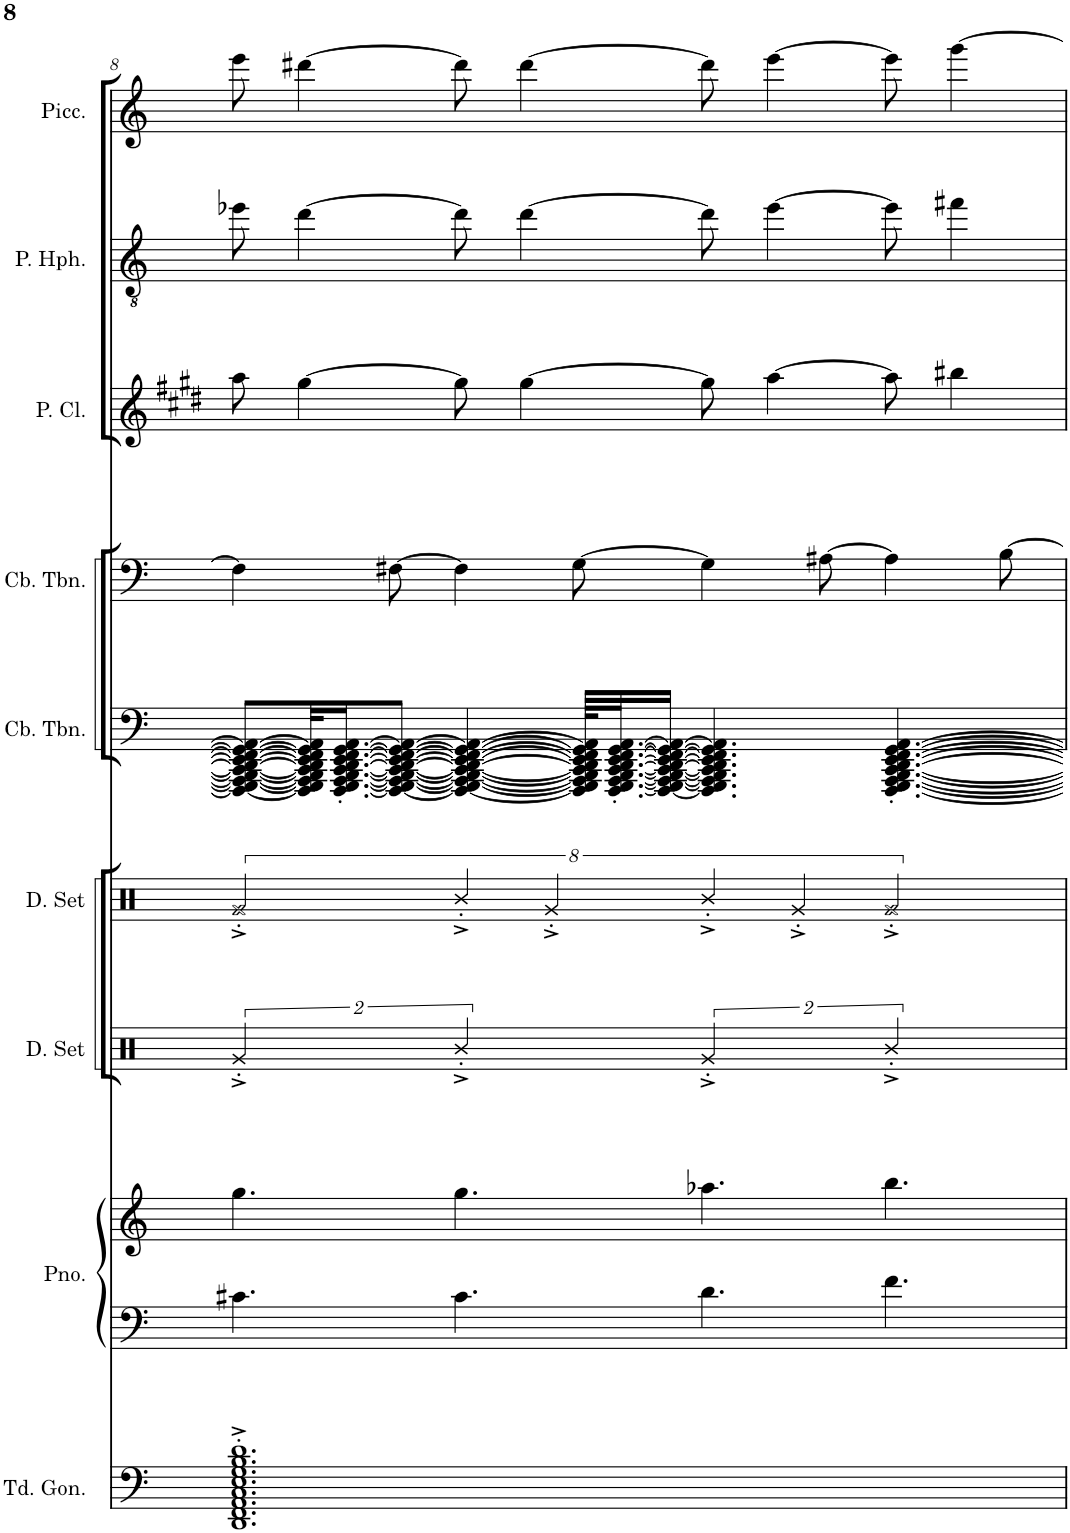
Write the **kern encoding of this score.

**kern	**kern	**kern	**kern	**kern	**kern	**kern	**kern	**kern	**kern
*part9	*part8	*part8	*part7	*part6	*part5	*part4	*part3	*part2	*part1
*staff10	*staff9	*staff8	*staff7	*staff6	*staff5	*staff4	*staff3	*staff2	*staff1
*I"Tuned Gongs	*I"Piano	*	*I"Drumset	*I"Drumset	*I"Contrabass Trombone	*I"Contrabass Trombone	*I"Piccolo Clarinet	*I"Piccolo Heckelphone	*I"Piccolo
*I'Td. Gon.	*I'Pno.	*	*I'D. Set	*I'D. Set	*I'Cb. Tbn.	*I'Cb. Tbn.	*I'P. Cl.	*I'P. Hph.	*I'Picc.
!!LO:PB:g=z
*clefF4	*clefF4	*clefG2	*clefX	*clefX	*clefF4	*clefF4	*clefG2	*clefGv2	*clefG2
*	*	*	*	*	*	*	*Trd-5c-8	*	*Trd-7c-12
*k[]	*k[]	*k[]	*k[]	*k[]	*k[]	*k[]	*k[f#c#g#d#]	*k[]	*k[]
*M12/8	*M12/8	*M12/8	*M12/8	*M12/8	*M12/8	*M12/8	*M12/8	*M12/8	*M12/8
=8	=8	=8	=8	=8	=8	=8	=8	=8	=8
1.DD'^ 1.FF'^ 1.AA'^ 1.C'^ 1.E'^ 1.G'^ 1.B'^ 1.d'^	4.c#X\	4.gg\	8%3Rg'^/	8%3Rg'^/	8FFF/_ 8GGG/_ 8AAA/_ 8BBB/_ 8CC/_ 8DD/_ 8EE/_ 8FF/_ 8GG/_ 8AA/_L	4F#\]	8aa\	8ee-X\	8eee\
.	.	.	.	.	32FFF/] 32GGG/] 32AAA/] 32BBB/] 32CC/] 32DD/] 32EE/] 32FF/] 32GG/] 32AA/]KL	.	[4gg#\	[4dd\	[4ddd#X\
.	.	.	.	.	[16.FFF/' [16.GGG/' [16.AAA/' [16.BBB/' [16.CC/' [16.DD/' [16.EE/' [16.FF/' [16.GG/' [16.AA/'J	.	.	.	.
.	.	.	.	.	8FFF/_ 8GGG/_ 8AAA/_ 8BBB/_ 8CC/_ 8DD/_ 8EE/_ 8FF/_ 8GG/_ 8AA/_J	[8F#X\	.	.	.
.	4.c#\	4.gg\	8%3R'^/	16%3R'^/	4FFF/_ 4GGG/_ 4AAA/_ 4BBB/_ 4CC/_ 4DD/_ 4EE/_ 4FF/_ 4GG/_ 4AA/_	4F#\]	8gg#\]	8dd\]	8ddd#\]
.	.	.	.	.	.	.	[4gg#\	[4dd\	[4ddd#\
.	.	.	.	16%3Rg'^/	.	.	.	.	.
.	.	.	.	.	64FFF/] 64GGG/] 64AAA/] 64BBB/] 64CC/] 64DD/] 64EE/] 64FF/] 64GG/] 64AA/]KLLL	[8G\	.	.	.
.	.	.	.	.	[32.FFF/' [32.GGG/' [32.AAA/' [32.BBB/' [32.CC/' [32.DD/' [32.EE/' [32.FF/' [32.GG/' [32.AA/'J	.	.	.	.
.	.	.	.	.	16FFF/_ 16GGG/_ 16AAA/_ 16BBB/_ 16CC/_ 16DD/_ 16EE/_ 16FF/_ 16GG/_ 16AA/_JJ	.	.	.	.
.	4.d\	4.aa-X\	8%3Rg'^/	16%3R'^/	4.FFF/] 4.GGG/] 4.AAA/] 4.BBB/] 4.CC/] 4.DD/] 4.EE/] 4.FF/] 4.GG/] 4.AA/]	4G\]	8gg#\]	8dd\]	8ddd#\]
.	.	.	.	.	.	.	[4aa\	[4ee-\	[4eee\
.	.	.	.	16%3Rg'^/	.	.	.	.	.
.	.	.	.	.	.	[8A#X\	.	.	.
.	4.f\	4.bb\	8%3R'^/	8%3Rg'^/	[4.FFF/' [4.GGG/' [4.AAA/' [4.BBB/' [4.CC/' [4.DD/' [4.EE/' [4.FF/' [4.GG/' [4.AA/'	4A#\]	8aa\]	8ee-\]	8eee\]
.	.	.	.	.	.	.	4bb#X\	4ff#X\	[4ggg\
.	.	.	.	.	.	[8B\	.	.	.
=	=	=	=	=	=	=	=	=	=
*-	*-	*-	*-	*-	*-	*-	*-	*-	*-
